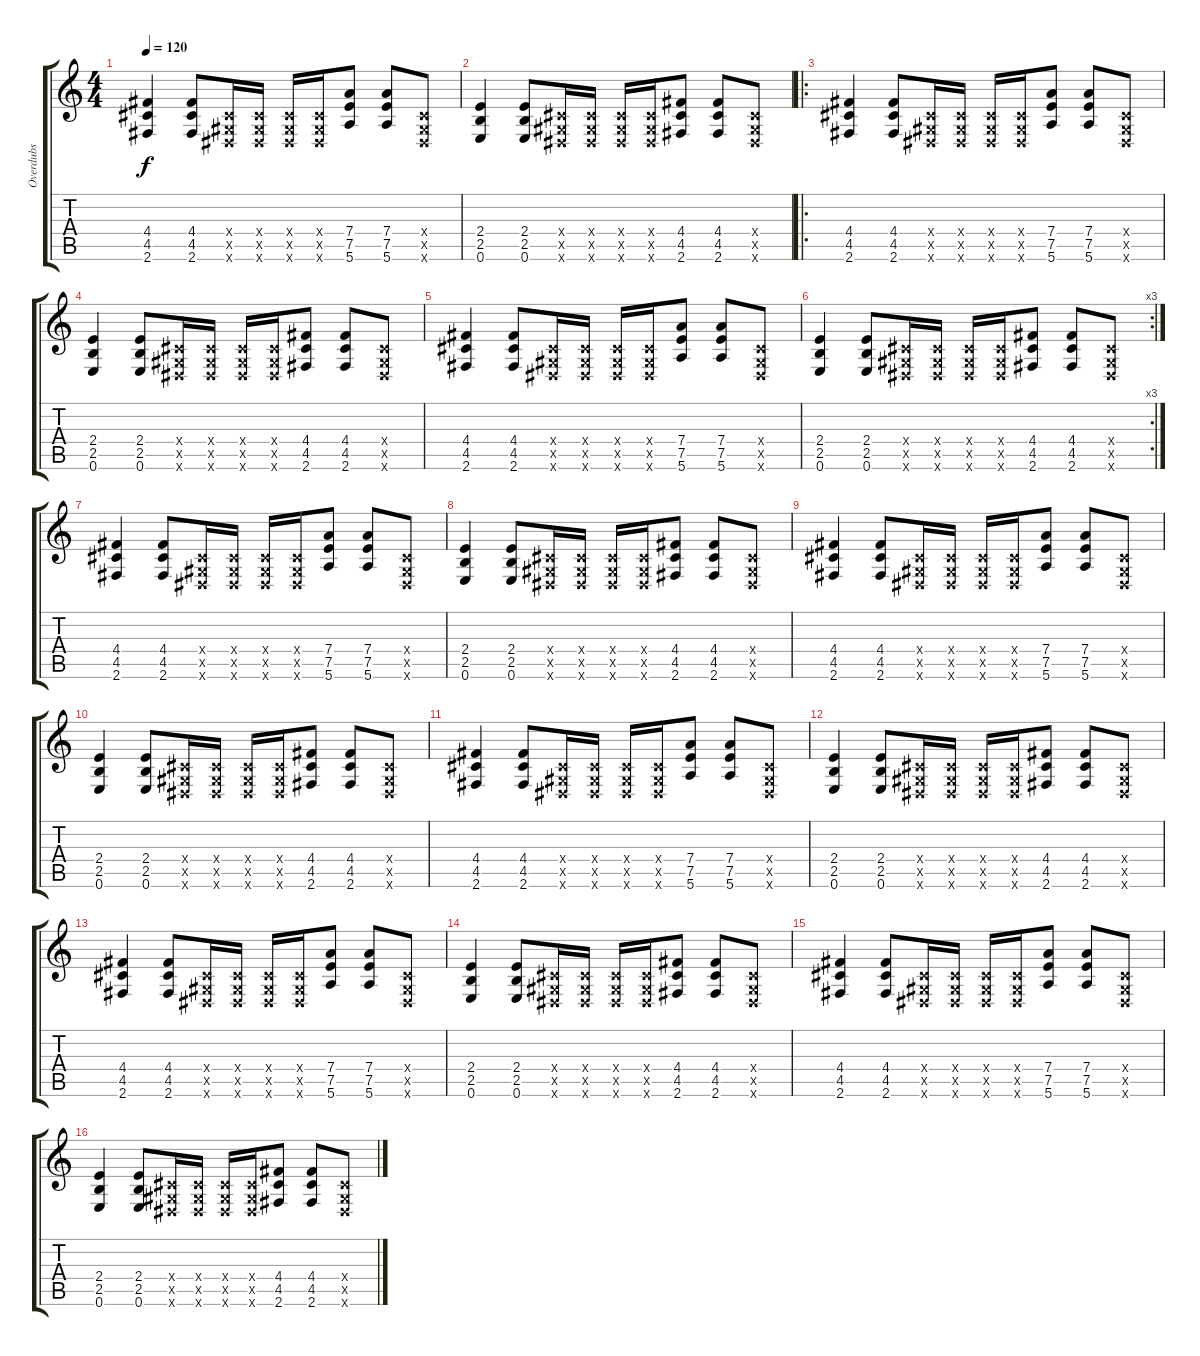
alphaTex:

\track ("Overdubs" "Overdubs") {mute instrument distortionguitar}
\staff {score tabs}
\tuning (E4 B3 G3 D3 A2 E2) {hide}
\ts (4 4)
\tempo 120
\clef g2
\ks c
(4.4 4.5 2.6).4{dy f} (4.4 4.5 2.6).8 (-1.4{x} -1.5{x} -1.6{x}).16 (-1.4{x} -1.5{x} -1.6{x}).16 (-1.4{x} -1.5{x} -1.6{x}).16 (-1.4{x} -1.5{x} -1.6{x}).16 (7.4 7.5 5.6).8 (7.4 7.5 5.6).8 (-1.4{x} -1.5{x} -1.6{x}).8 |
(2.4 2.5 0.6).4 (2.4 2.5 0.6).8 (-1.4{x} -1.5{x} -1.6{x}).16 (-1.4{x} -1.5{x} -1.6{x}).16 (-1.4{x} -1.5{x} -1.6{x}).16 (-1.4{x} -1.5{x} -1.6{x}).16 (4.4 4.5 2.6).8 (4.4 4.5 2.6).8 (-1.4{x} -1.5{x} -1.6{x}).8 |
\ro
(4.4 4.5 2.6).4 (4.4 4.5 2.6).8 (-1.4{x} -1.5{x} -1.6{x}).16 (-1.4{x} -1.5{x} -1.6{x}).16 (-1.4{x} -1.5{x} -1.6{x}).16 (-1.4{x} -1.5{x} -1.6{x}).16 (7.4 7.5 5.6).8 (7.4 7.5 5.6).8 (-1.4{x} -1.5{x} -1.6{x}).8 |
(2.4 2.5 0.6).4 (2.4 2.5 0.6).8 (-1.4{x} -1.5{x} -1.6{x}).16 (-1.4{x} -1.5{x} -1.6{x}).16 (-1.4{x} -1.5{x} -1.6{x}).16 (-1.4{x} -1.5{x} -1.6{x}).16 (4.4 4.5 2.6).8 (4.4 4.5 2.6).8 (-1.4{x} -1.5{x} -1.6{x}).8 |
(4.4 4.5 2.6).4 (4.4 4.5 2.6).8 (-1.4{x} -1.5{x} -1.6{x}).16 (-1.4{x} -1.5{x} -1.6{x}).16 (-1.4{x} -1.5{x} -1.6{x}).16 (-1.4{x} -1.5{x} -1.6{x}).16 (7.4 7.5 5.6).8 (7.4 7.5 5.6).8 (-1.4{x} -1.5{x} -1.6{x}).8 |
\rc 3
(2.4 2.5 0.6).4 (2.4 2.5 0.6).8 (-1.4{x} -1.5{x} -1.6{x}).16 (-1.4{x} -1.5{x} -1.6{x}).16 (-1.4{x} -1.5{x} -1.6{x}).16 (-1.4{x} -1.5{x} -1.6{x}).16 (4.4 4.5 2.6).8 (4.4 4.5 2.6).8 (-1.4{x} -1.5{x} -1.6{x}).8 |
(4.4 4.5 2.6).4 (4.4 4.5 2.6).8 (-1.4{x} -1.5{x} -1.6{x}).16 (-1.4{x} -1.5{x} -1.6{x}).16 (-1.4{x} -1.5{x} -1.6{x}).16 (-1.4{x} -1.5{x} -1.6{x}).16 (7.4 7.5 5.6).8 (7.4 7.5 5.6).8 (-1.4{x} -1.5{x} -1.6{x}).8 |
(2.4 2.5 0.6).4 (2.4 2.5 0.6).8 (-1.4{x} -1.5{x} -1.6{x}).16 (-1.4{x} -1.5{x} -1.6{x}).16 (-1.4{x} -1.5{x} -1.6{x}).16 (-1.4{x} -1.5{x} -1.6{x}).16 (4.4 4.5 2.6).8 (4.4 4.5 2.6).8 (-1.4{x} -1.5{x} -1.6{x}).8 |
(4.4 4.5 2.6).4 (4.4 4.5 2.6).8 (-1.4{x} -1.5{x} -1.6{x}).16 (-1.4{x} -1.5{x} -1.6{x}).16 (-1.4{x} -1.5{x} -1.6{x}).16 (-1.4{x} -1.5{x} -1.6{x}).16 (7.4 7.5 5.6).8 (7.4 7.5 5.6).8 (-1.4{x} -1.5{x} -1.6{x}).8 |
(2.4 2.5 0.6).4 (2.4 2.5 0.6).8 (-1.4{x} -1.5{x} -1.6{x}).16 (-1.4{x} -1.5{x} -1.6{x}).16 (-1.4{x} -1.5{x} -1.6{x}).16 (-1.4{x} -1.5{x} -1.6{x}).16 (4.4 4.5 2.6).8 (4.4 4.5 2.6).8 (-1.4{x} -1.5{x} -1.6{x}).8 |
(4.4 4.5 2.6).4 (4.4 4.5 2.6).8 (-1.4{x} -1.5{x} -1.6{x}).16 (-1.4{x} -1.5{x} -1.6{x}).16 (-1.4{x} -1.5{x} -1.6{x}).16 (-1.4{x} -1.5{x} -1.6{x}).16 (7.4 7.5 5.6).8 (7.4 7.5 5.6).8 (-1.4{x} -1.5{x} -1.6{x}).8 |
(2.4 2.5 0.6).4 (2.4 2.5 0.6).8 (-1.4{x} -1.5{x} -1.6{x}).16 (-1.4{x} -1.5{x} -1.6{x}).16 (-1.4{x} -1.5{x} -1.6{x}).16 (-1.4{x} -1.5{x} -1.6{x}).16 (4.4 4.5 2.6).8 (4.4 4.5 2.6).8 (-1.4{x} -1.5{x} -1.6{x}).8 |
(4.4 4.5 2.6).4 (4.4 4.5 2.6).8 (-1.4{x} -1.5{x} -1.6{x}).16 (-1.4{x} -1.5{x} -1.6{x}).16 (-1.4{x} -1.5{x} -1.6{x}).16 (-1.4{x} -1.5{x} -1.6{x}).16 (7.4 7.5 5.6).8 (7.4 7.5 5.6).8 (-1.4{x} -1.5{x} -1.6{x}).8 |
(2.4 2.5 0.6).4 (2.4 2.5 0.6).8 (-1.4{x} -1.5{x} -1.6{x}).16 (-1.4{x} -1.5{x} -1.6{x}).16 (-1.4{x} -1.5{x} -1.6{x}).16 (-1.4{x} -1.5{x} -1.6{x}).16 (4.4 4.5 2.6).8 (4.4 4.5 2.6).8 (-1.4{x} -1.5{x} -1.6{x}).8 |
(4.4 4.5 2.6).4 (4.4 4.5 2.6).8 (-1.4{x} -1.5{x} -1.6{x}).16 (-1.4{x} -1.5{x} -1.6{x}).16 (-1.4{x} -1.5{x} -1.6{x}).16 (-1.4{x} -1.5{x} -1.6{x}).16 (7.4 7.5 5.6).8 (7.4 7.5 5.6).8 (-1.4{x} -1.5{x} -1.6{x}).8 |
(2.4 2.5 0.6).4 (2.4 2.5 0.6).8 (-1.4{x} -1.5{x} -1.6{x}).16 (-1.4{x} -1.5{x} -1.6{x}).16 (-1.4{x} -1.5{x} -1.6{x}).16 (-1.4{x} -1.5{x} -1.6{x}).16 (4.4 4.5 2.6).8 (4.4 4.5 2.6).8 (-1.4{x} -1.5{x} -1.6{x}).8
